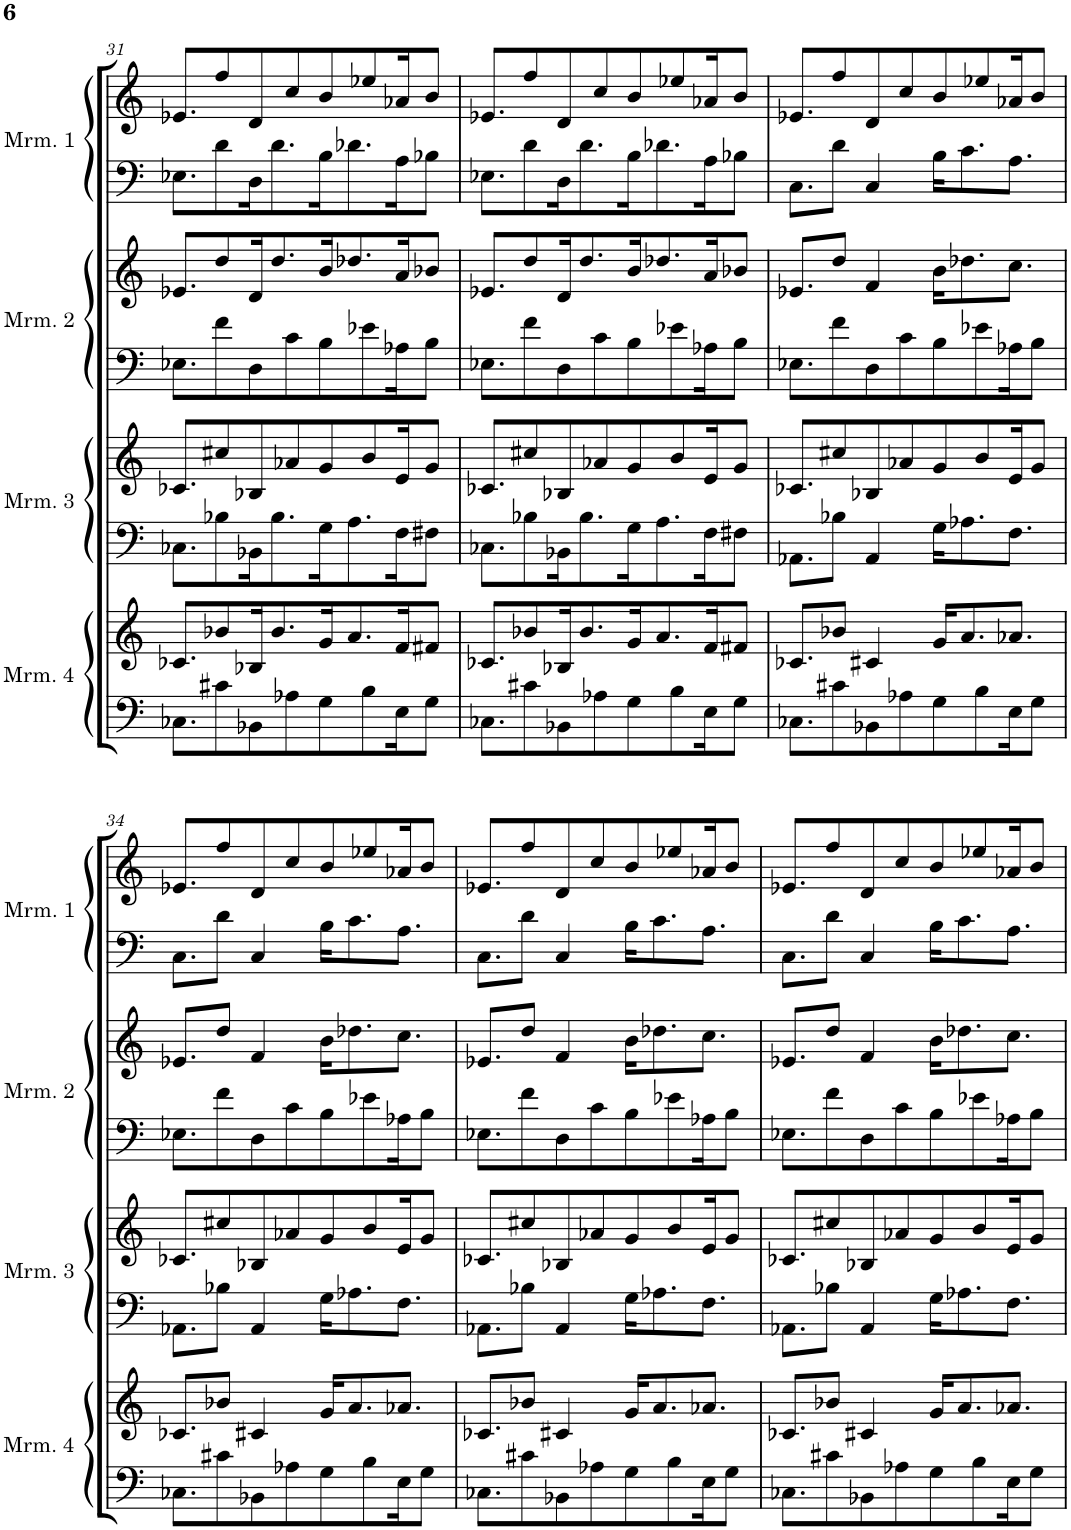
**kern	**kern	**kern	**kern	**kern	**kern	**kern	**kern
*part8	*part7	*part6	*part5	*part4	*part3	*part2	*part1
*staff8	*staff7	*staff6	*staff5	*staff4	*staff3	*staff2	*staff1
*I"Marimba 4	*I"Marimba 4	*I"Marimba 3	*I"Marimba 3	*I"Marimba 2	*I"Marimba 2	*I"Marimba 1	*I"Marimba 1
*I'Mrm. 4	*I'Mrm. 4	*I'Mrm. 3	*I'Mrm. 3	*I'Mrm. 2	*I'Mrm. 2	*I'Mrm. 1	*I'Mrm. 1
!!LO:PB:g=z
*clefF4	*clefG2	*clefF4	*clefG2	*clefF4	*clefG2	*clefF4	*clefG2
*k[]	*k[]	*k[]	*k[]	*k[]	*k[]	*k[]	*k[]
*M4/4	*M4/4	*M4/4	*M4/4	*M4/4	*M4/4	*M4/4	*M4/4
=31	=31	=31	=31	=31	=31	=31	=31
8.C-X\L	8.c-X/L	8.C-X\L	8.c-X/L	8.E-X\L	8.e-X/L	8.E-X\L	8.e-X/L
8c#X\	8b-X/	8B-X\	8cc#X/	8f\	8dd/	8d\	8ff/
8BB-X\	16B-X/K	16BB-X\K	8B-X/	8D\	16d/K	16D\K	8d/
.	8.b-/	8.B-\	.	.	8.dd/	8.d\	.
8A-X\	.	.	8a-X/	8c\	.	.	8cc/
8G\	16g/K	16G\K	8g/	8B\	16b/K	16B\K	8b/
.	8.a/	8.A\	.	.	8.dd-X/	8.d-X\	.
8B\	.	.	8b/	8e-X\	.	.	8ee-X/
16E\K	16f/K	16F\K	16e/K	16A-X\K	16a/K	16A\K	16a-X/K
8G\J	8f#X/J	8F#X\J	8g/J	8B\J	8b-X/J	8B-X\J	8b/J
=32	=32	=32	=32	=32	=32	=32	=32
8.C-X\L	8.c-X/L	8.C-X\L	8.c-X/L	8.E-X\L	8.e-X/L	8.E-X\L	8.e-X/L
8c#X\	8b-X/	8B-X\	8cc#X/	8f\	8dd/	8d\	8ff/
8BB-X\	16B-X/K	16BB-X\K	8B-X/	8D\	16d/K	16D\K	8d/
.	8.b-/	8.B-\	.	.	8.dd/	8.d\	.
8A-X\	.	.	8a-X/	8c\	.	.	8cc/
8G\	16g/K	16G\K	8g/	8B\	16b/K	16B\K	8b/
.	8.a/	8.A\	.	.	8.dd-X/	8.d-X\	.
8B\	.	.	8b/	8e-X\	.	.	8ee-X/
16E\K	16f/K	16F\K	16e/K	16A-X\K	16a/K	16A\K	16a-X/K
8G\J	8f#X/J	8F#X\J	8g/J	8B\J	8b-X/J	8B-X\J	8b/J
=33	=33	=33	=33	=33	=33	=33	=33
8.C-X\L	8.c-X/L	8.AA-X\L	8.c-X/L	8.E-X\L	8.e-X/L	8.C\L	8.e-X/L
8c#X\	8b-X/J	8B-X\J	8cc#X/	8f\	8dd/J	8d\J	8ff/
8BB-X\	4c#X/	4AA-/	8B-X/	8D\	4f/	4C/	8d/
8A-X\	.	.	8a-X/	8c\	.	.	8cc/
8G\	16g/KL	16G\KL	8g/	8B\	16b\KL	16B\KL	8b/
.	8.a/	8.A-X\	.	.	8.dd-X\	8.c\	.
8B\	.	.	8b/	8e-X\	.	.	8ee-X/
16E\K	8.a-X/J	8.F\J	16e/K	16A-X\K	8.cc\J	8.A\J	16a-X/K
8G\J	.	.	8g/J	8B\J	.	.	8b/J
!!LO:LB:g=z
=34	=34	=34	=34	=34	=34	=34	=34
8.C-X\L	8.c-X/L	8.AA-X\L	8.c-X/L	8.E-X\L	8.e-X/L	8.C\L	8.e-X/L
8c#X\	8b-X/J	8B-X\J	8cc#X/	8f\	8dd/J	8d\J	8ff/
8BB-X\	4c#X/	4AA-/	8B-X/	8D\	4f/	4C/	8d/
8A-X\	.	.	8a-X/	8c\	.	.	8cc/
8G\	16g/KL	16G\KL	8g/	8B\	16b\KL	16B\KL	8b/
.	8.a/	8.A-X\	.	.	8.dd-X\	8.c\	.
8B\	.	.	8b/	8e-X\	.	.	8ee-X/
16E\K	8.a-X/J	8.F\J	16e/K	16A-X\K	8.cc\J	8.A\J	16a-X/K
8G\J	.	.	8g/J	8B\J	.	.	8b/J
=35	=35	=35	=35	=35	=35	=35	=35
8.C-X\L	8.c-X/L	8.AA-X\L	8.c-X/L	8.E-X\L	8.e-X/L	8.C\L	8.e-X/L
8c#X\	8b-X/J	8B-X\J	8cc#X/	8f\	8dd/J	8d\J	8ff/
8BB-X\	4c#X/	4AA-/	8B-X/	8D\	4f/	4C/	8d/
8A-X\	.	.	8a-X/	8c\	.	.	8cc/
8G\	16g/KL	16G\KL	8g/	8B\	16b\KL	16B\KL	8b/
.	8.a/	8.A-X\	.	.	8.dd-X\	8.c\	.
8B\	.	.	8b/	8e-X\	.	.	8ee-X/
16E\K	8.a-X/J	8.F\J	16e/K	16A-X\K	8.cc\J	8.A\J	16a-X/K
8G\J	.	.	8g/J	8B\J	.	.	8b/J
=36	=36	=36	=36	=36	=36	=36	=36
8.C-X\L	8.c-X/L	8.AA-X\L	8.c-X/L	8.E-X\L	8.e-X/L	8.C\L	8.e-X/L
8c#X\	8b-X/J	8B-X\J	8cc#X/	8f\	8dd/J	8d\J	8ff/
8BB-X\	4c#X/	4AA-/	8B-X/	8D\	4f/	4C/	8d/
8A-X\	.	.	8a-X/	8c\	.	.	8cc/
8G\	16g/KL	16G\KL	8g/	8B\	16b\KL	16B\KL	8b/
.	8.a/	8.A-X\	.	.	8.dd-X\	8.c\	.
8B\	.	.	8b/	8e-X\	.	.	8ee-X/
16E\K	8.a-X/J	8.F\J	16e/K	16A-X\K	8.cc\J	8.A\J	16a-X/K
8G\J	.	.	8g/J	8B\J	.	.	8b/J
=	=	=	=	=	=	=	=
*-	*-	*-	*-	*-	*-	*-	*-
